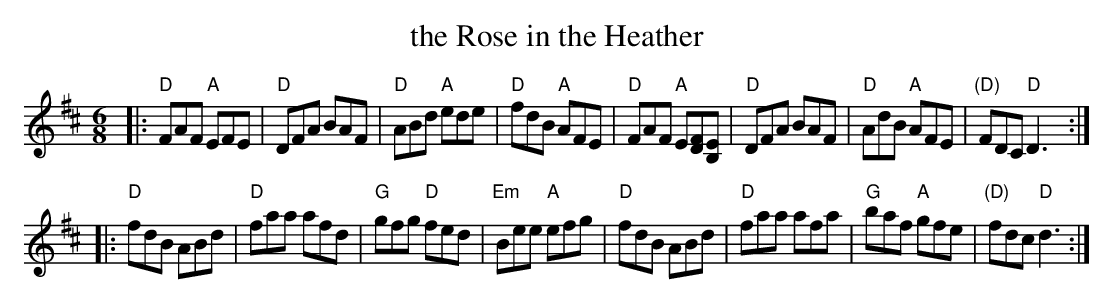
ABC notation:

X:1
T: the Rose in the Heather
M: 6/8
K: D
|: "D"FAF "A"EFE | "D"DFA BAF | "D"ABd "A"ede | "D"fdB "A"AFE \
|  "D"FAF "A"E[FD][EB,] | "D"DFA BAF | "D"AdB "A"AFE | "(D)"FDC "D"D3 :|
|: "D"fdB ABd | "D"faa afd | "G"gfg "D"fed | "Em"Bee "A"efg \
|  "D"fdB ABd | "D"faa afa | "G"baf "A"gfe | "(D)"fdc "D"d3 :|
